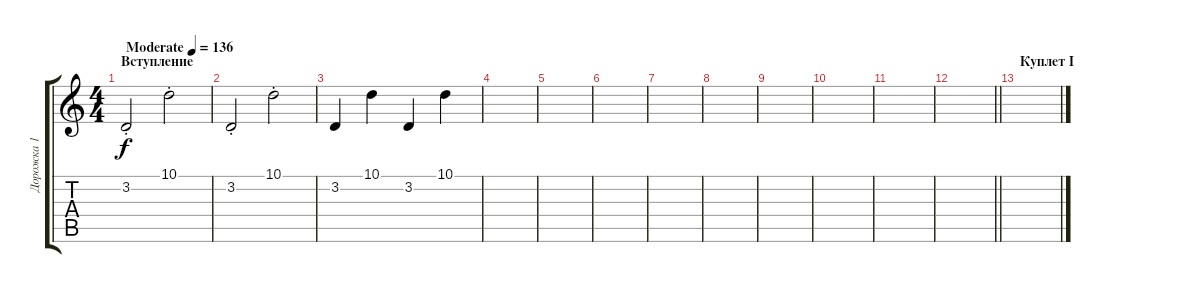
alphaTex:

\track ("Дорожка 1" "Дорожка 1") {instrument choiraahs}
\staff {score tabs}
\tuning (E4 B3 G3 D3 A2 E2) {hide}
\ts (4 4)
\section ("" "Вступление")
\tempo (136 "Moderate")
\clef g2
\ks c
3.2{st}.2{dy f balance 4 instrument choiraahs} 10.1{st}.2{balance 12} |
3.2{st}.2{balance 4} 10.1{st}.2{balance 12} |
3.2.4{balance 4} 10.1.4{balance 12} 3.2.4{balance 4} 10.1.4{balance 12} |
|
|
|
|
|
|
|
|
\barLineRight lightlight
|
\section ("" "Куплет I")
